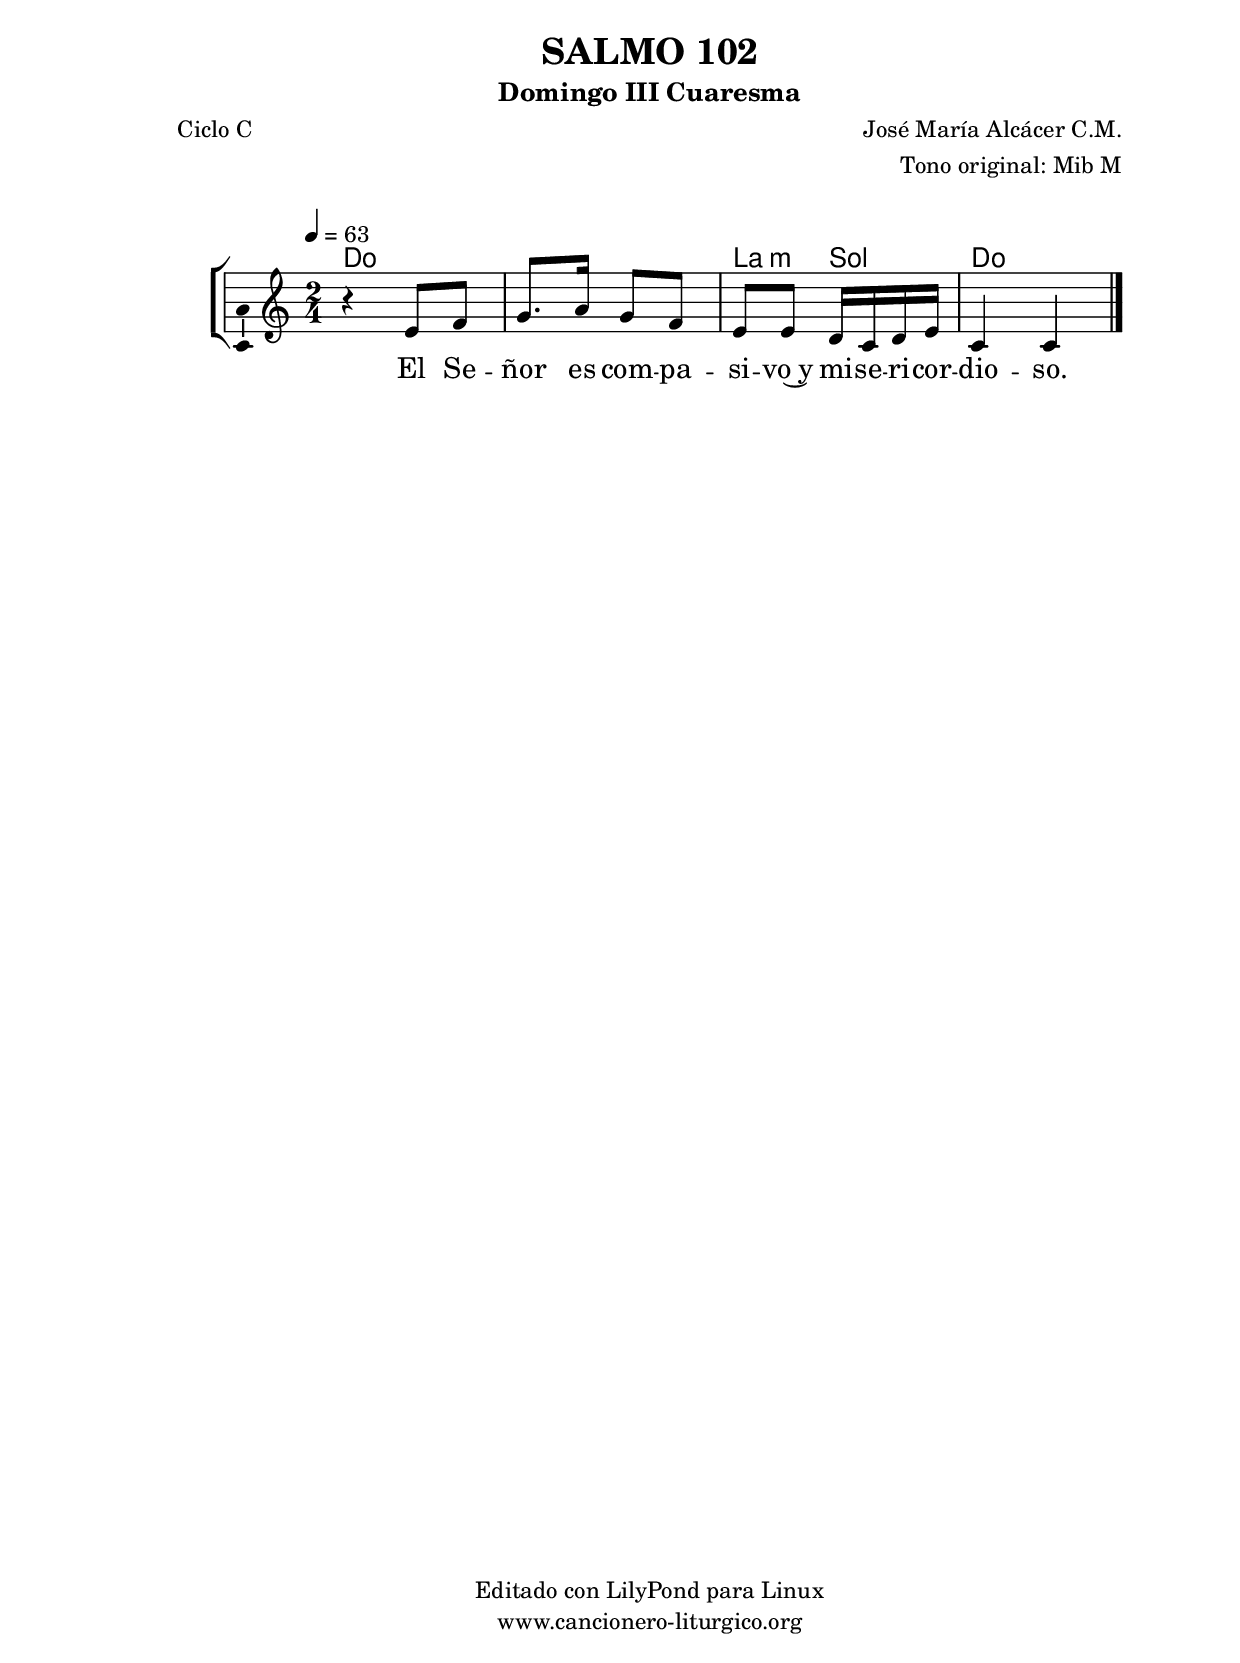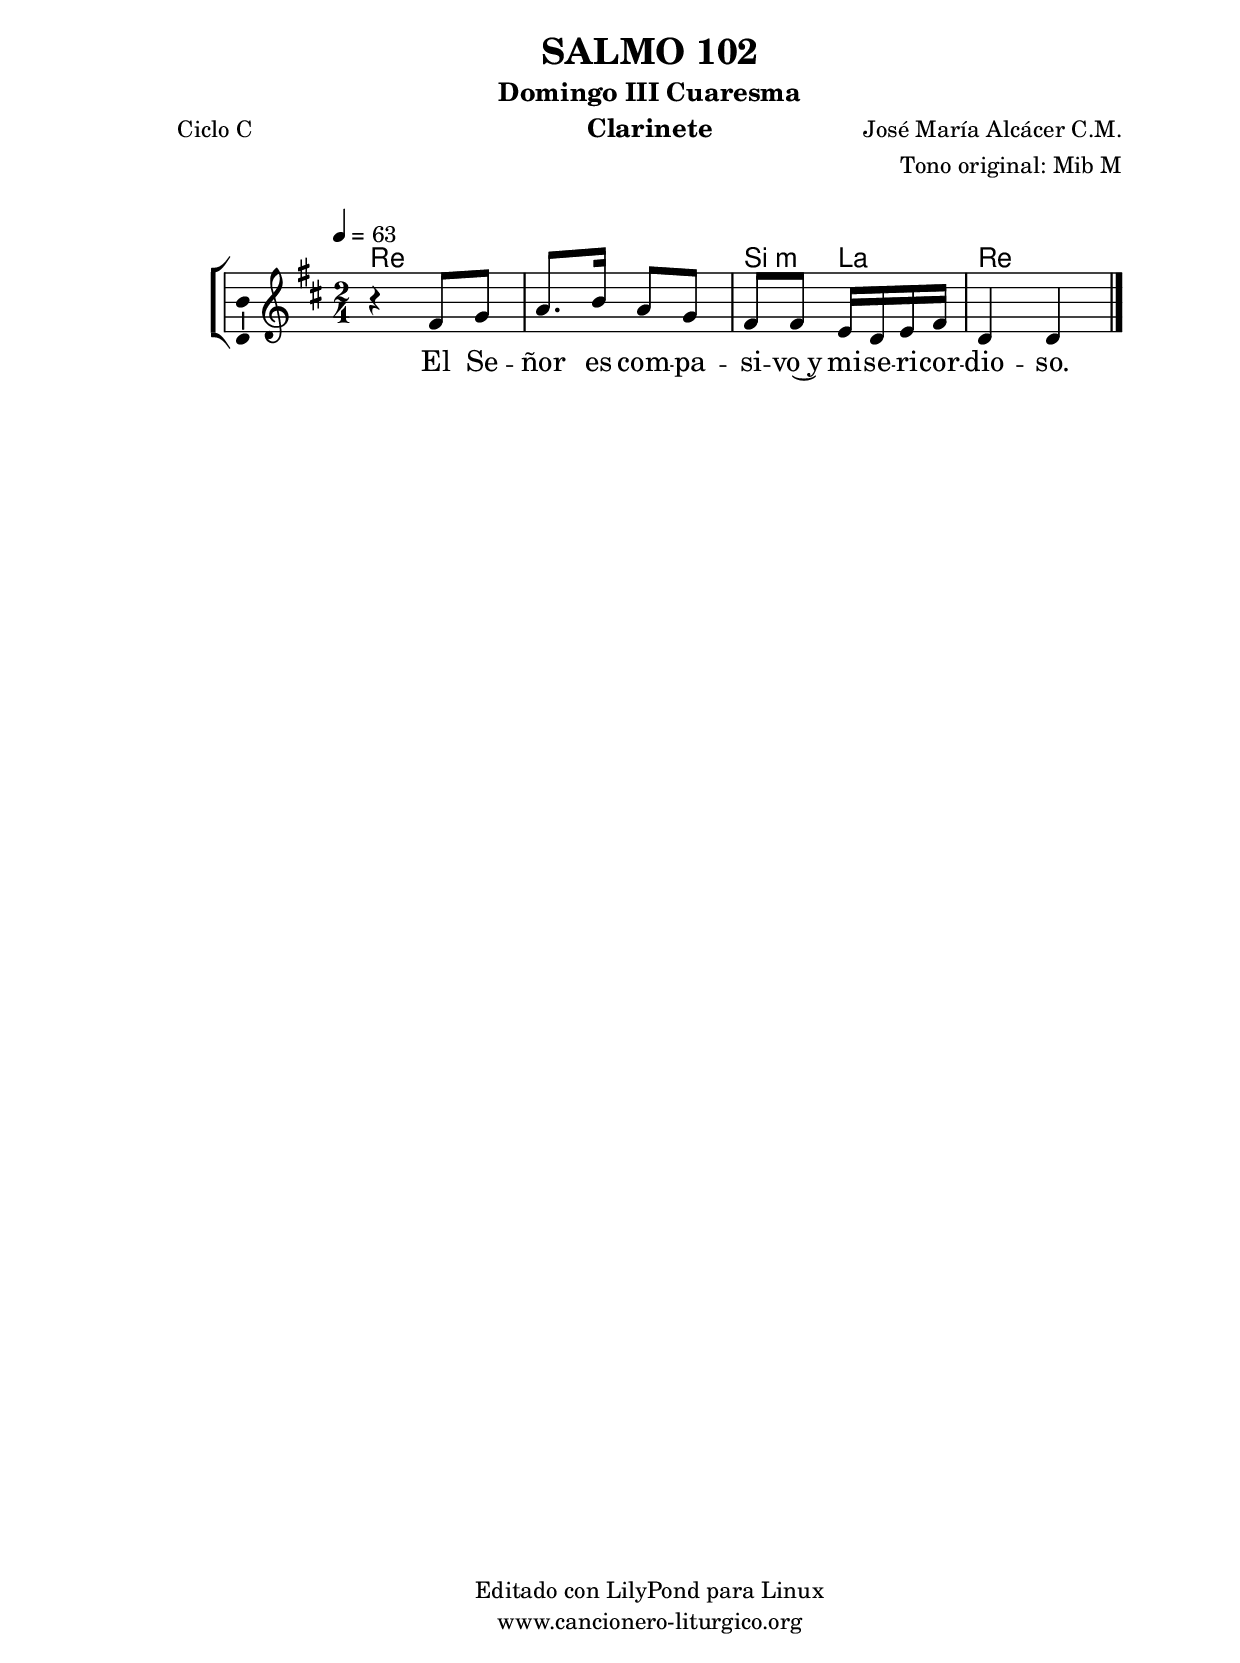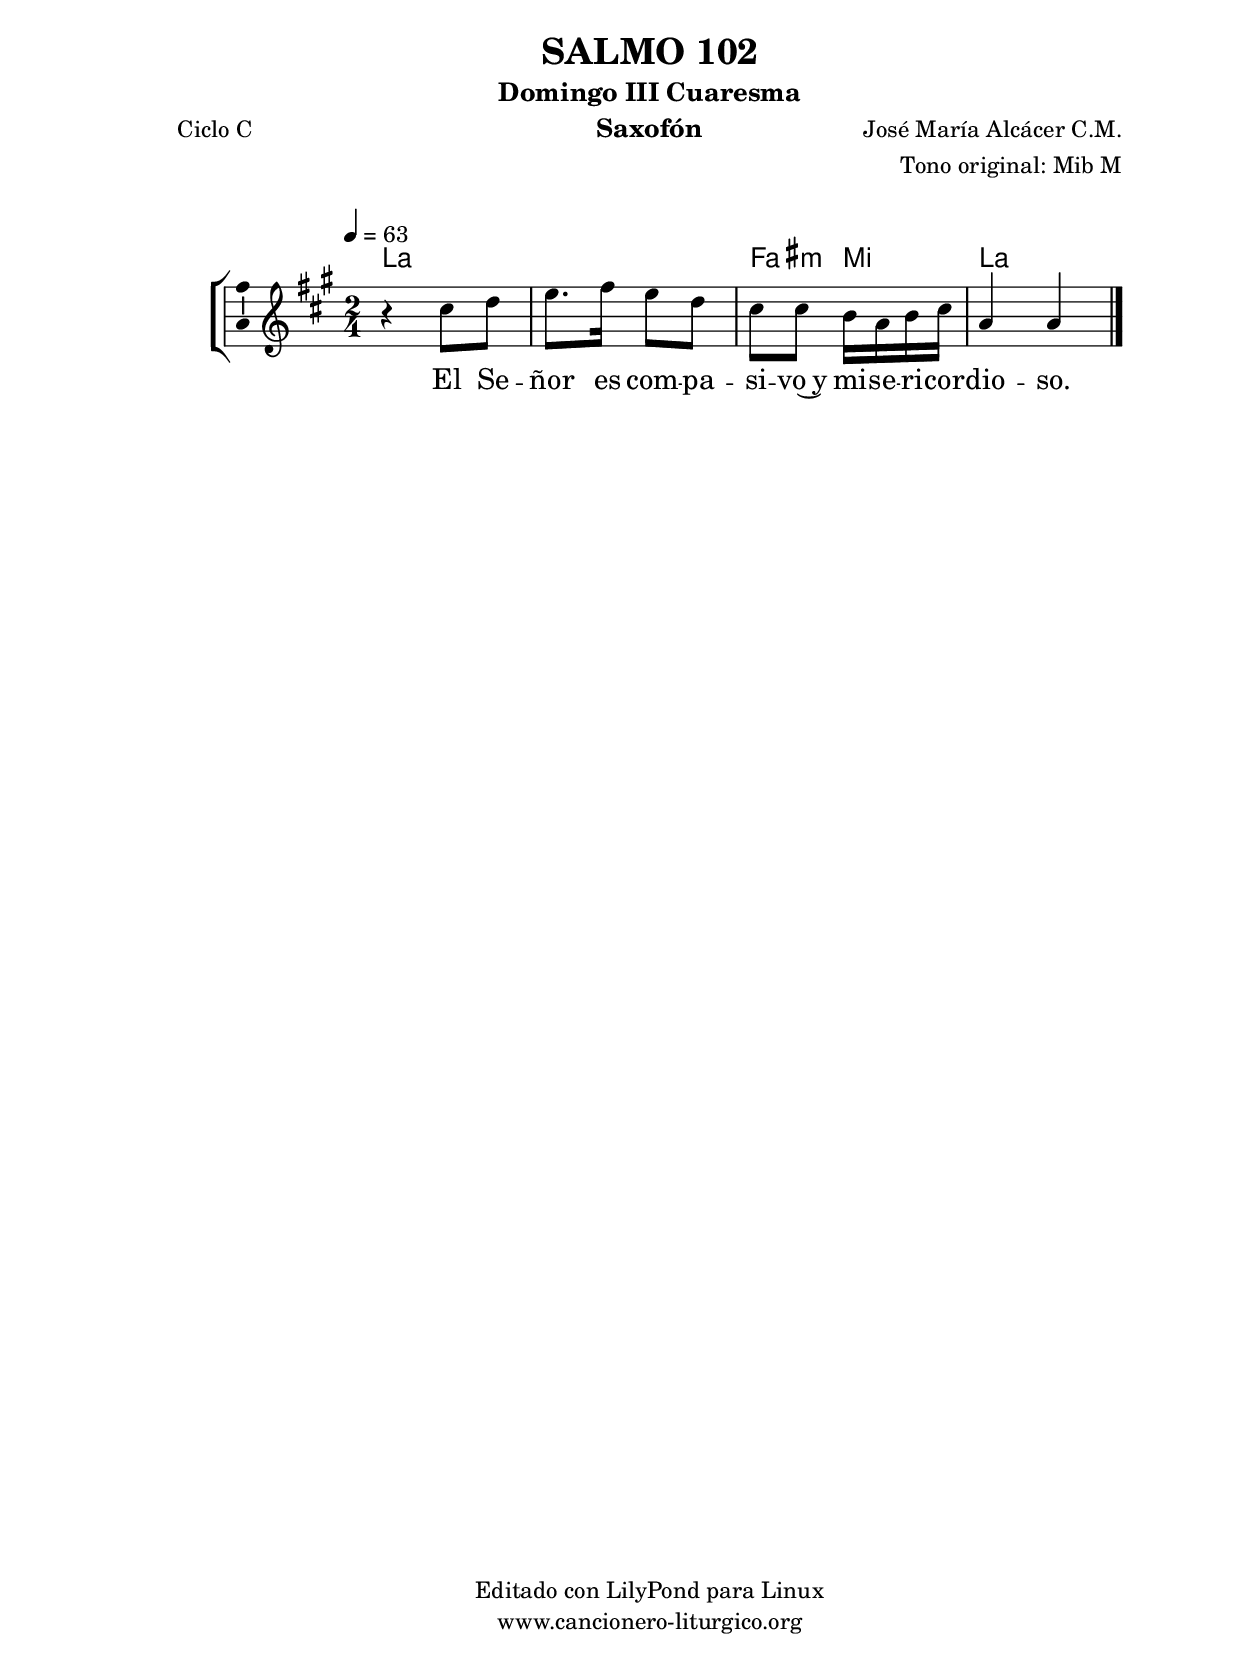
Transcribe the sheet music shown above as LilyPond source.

%
%para convertir .midi en .wav:
%timidity filename.midi -Ow -o finename.wav
%
%
%Para convertir de .wav a .mp3:
%lame -h -m j filename.wav
%
%
%para escuchar el midi:
%timidity nombrefichero.midi
%


%versión de lilypond para la que se ha escrito esta partitura:
\version "2.16.0"

	%Tamaño papel
	#(set-default-paper-size "a4")
	%Tamaño partitura
	#(set-global-staff-size 20)
	%No responde al pulsar sobre una nota
	#(ly:set-option 'point-and-click #f)

%parámetros del encabezamiento:
\header {
	title = "SALMO 102"
	subtitle = "Domingo III Cuaresma"
	composer = "José María Alcácer C.M."
	poet = "Ciclo C"
	meter = ""
	arranger = "Tono original: Mib M"
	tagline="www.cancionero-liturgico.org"
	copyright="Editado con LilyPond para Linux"
	}

%parámetros asociados al papel:
\paper  {
	oddHeaderMarkup = \markup {\fill-line { \on-the-fly #not-first-page \fromproperty #'header:title \on-the-fly #not-first-page \fromproperty #'header:composer }}
	evenHeaderMarkup = \markup {\fill-line { \fromproperty #'header:composer \fromproperty #'header:title }}
	#(set-paper-size "a4")
	print-page-number = ##f
	first-page-number = 1
	print-first-page-number = ##f
%	head-separation = 3.0 \cm
	top-margin = 2.0 \cm
	bottom-margin = 0.5\cm
%%%	bottom-margin = -1.0\cm
	left-margin = 3.0 \cm
	line-width = 16.0 \cm 
	indent = 8\mm
	interscoreline = 2.\mm
	between-system-space = 15\mm
%	para que las partituras no llenen la hoja:
	ragged-bottom = ##t
%	idem para la última hoja:
	ragged-last-bottom = ##f
%	para que las partituras llenen el ancho del papel:
	ragged-last = ##f
	after-title-space = 2.5 \cm
%page-count=1
%system-count=8

	%Flexible Vertical Spacing
%	markup-markup-spacing =
%	#'((basic-distance . 15) (minimum-distance . 15) (padding . 3))
	markup-system-spacing =
	#'((basic-distance . 15) (minimum-distance . 15) (padding . 3))
	system-system-spacing =
	#'((basic-distance . 15) (minimum-distance . 15) (padding . 3))
	score-system-spacing =
	#'((basic-distance . 15) (minimum-distance . 15) (padding . 5))
%	top-system-spacing = % header
%	#'((basic-distance . 8) (minimum-distance . 0) (padding . 3))
%	top-markup-spacing =
%	#'((basic-distance . 20) (minimum-distance . 20) (padding . 3))
	last-bottom-spacing = % footer
	#'((basic-distance . 5) (minimum-distance . 5) (padding . 3))
%	score-markup-spacing =
%	#'((basic-distance . 16) (minimum-distance . 13) (padding . 3))

	}


%parámetros que afectan a toda la partitura:
global =  {
	%clave de sol (G):
	\clef G
	%armadura:
	\transpose ees c
	\key ees \major
	\tempo 4=63
	\set Score.tempoHideNote = ##f
	}


acordes = {
	\italianChords
	\chordmode {
	\transpose ees c {

	ees2
	ees
	c4:m bes
	ees

	}
	}
}

melodia = 
\transpose ees c {
	\relative c''{
	\time 2/4
%	\partial 4*1

r4 g8 aes
bes8. c16 bes8 aes
g8 g f16 ees f g
ees4 ees

	\bar "|."
	}
	}


texto = \lyricmode {
El Se -- ñor es com -- pa -- si -- vo~y mi -- se -- ri -- cor -- dio -- so.
	}


acordesStaff = \context ChordNames = acordesStaff <<
	\set chordChanges = ##t
	\acordes
	>>


vozStaff = \context Voice = vozStaff
\with {\consists "Ambitus_engraver"}
<<
%	\set Staff.instrumentName = ""
%	\set Staff.shortInstrumentName = ""
%	\set Staff.midiInstrument = #"clarinet"
%	\set Staff.midiInstrument = #"cello"
%	\set Staff.midiInstrument = #"flute"
	\set Staff.midiInstrument = #"electric guitar (jazz)"
%	\set Staff.midiInstrument = #"english horn"
%	\set Staff.midiInstrument = #"violin"
%	\set Staff.midiInstrument = #"glockenspiel"
	\set Staff.midiMinimumVolume = #0.7
	\set Staff.midiMaximumVolume = #0.9
	\global
	\melodia
	>>


textoStaff = \context Lyrics = textoStaff <<
	\lyricsto vozStaff \texto
	>>

\book {
	\score {
		\context ChoirStaff {
			\override StaffGroup.SystemStartBracket #'collapse-height = #1
			\override Score.SystemStartBar #'collapse-height = #1
			<<
			\acordesStaff
			\vozStaff
			\textoStaff
			>>
			}
		\layout {
	    		\context {
				\Lyrics
				\override LyricText #'font-size = #2
				}
	   		 \context {
				\Score
				%fontSize = #3
				\override StaffSymbol #'staff-space = #(magstep +3)
				%\override Beam #'thickness = #0.55
				%\override SpacingSpanner #'spacing-increment = #1.0
				%\override Slur #'height-limit = #1.5
				}
			}
		}
	\score {
		\unfoldRepeats
		\context ChoirStaff {
			<<
			\acordesStaff
			\vozStaff
			>>
			}
		\midi {
	  		\context {
	  			\Score
				tempoWholesPerMinute = #(ly:make-moment 70 4)
				}
			}
		}
	}

%Partitura para clarinete
#(define output-suffix "C")
\book {
	\header{
		instrument = "Clarinete"
		}
	\score {
		\context ChoirStaff {
			\override StaffGroup.SystemStartBracket #'collapse-height = #1
			\override Score.SystemStartBar #'collapse-height = #1
\transpose c d
			<<
			\acordesStaff
			\vozStaff
			\textoStaff
			>>
			}
		\layout {
	    		\context {
				\Lyrics
				\override LyricText #'font-size = #2
				}
	   		 \context {
				\Score
				%fontSize = #3
				\override StaffSymbol #'staff-space = #(magstep +3)
				%\override Beam #'thickness = #0.55
				%\override SpacingSpanner #'spacing-increment = #1.0
				%\override Slur #'height-limit = #1.5
				}
			}
		}
	}

%Partitura para saxofón
#(define output-suffix "S")
\book {
	\header{
		instrument = "Saxofón"
		}
	\score {
		\context ChoirStaff {
			\override StaffGroup.SystemStartBracket #'collapse-height = #1
			\override Score.SystemStartBar #'collapse-height = #1
\transpose c a
			<<
			\acordesStaff
			\vozStaff
			\textoStaff
			>>
			}
		\layout {
	    		\context {
				\Lyrics
				\override LyricText #'font-size = #2
				}
	   		 \context {
				\Score
				%fontSize = #3
				\override StaffSymbol #'staff-space = #(magstep +3)
				%\override Beam #'thickness = #0.55
				%\override SpacingSpanner #'spacing-increment = #1.0
				%\override Slur #'height-limit = #1.5
				}
			}
		}
	}

